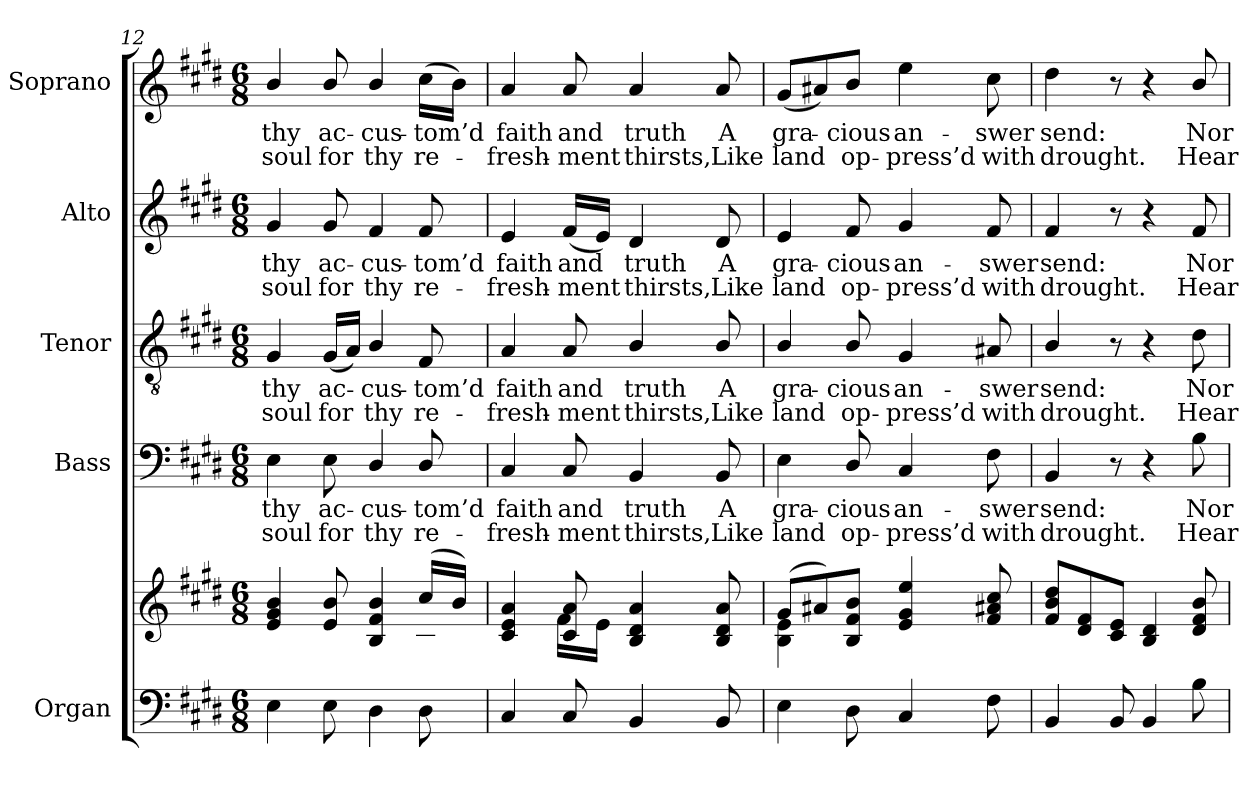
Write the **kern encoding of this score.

**kern	**kern	**kern	**text	**text	**kern	**text	**text	**kern	**text	**text	**kern	**text	**text
*part5	*part5	*part4	*part4	*part4	*part3	*part3	*part3	*part2	*part2	*part2	*part1	*part1	*part1
*staff6	*staff5	*staff4	*staff4	*staff4	*staff3	*staff3	*staff3	*staff2	*staff2	*staff2	*staff1	*staff1	*staff1
*I"Organ	*	*I"Bass	*	*	*I"Tenor	*	*	*I"Alto	*	*	*I"Soprano	*	*
*I'Org.	*	*I'B.	*	*	*I'T.	*	*	*I'A.	*	*	*I'S.	*	*
*clefF4	*clefG2	*clefF4	*	*	*clefGv2	*	*	*clefG2	*	*	*clefG2	*	*
*	*	*	*	*	*ITrd7c12	*	*	*	*	*	*	*	*
*k[f#c#g#d#]	*k[f#c#g#d#]	*k[f#c#g#d#]	*	*	*k[f#c#g#d#]	*	*	*k[f#c#g#d#]	*	*	*k[f#c#g#d#]	*	*
*E:	*E:	*E:	*	*	*E:	*	*	*E:	*	*	*E:	*	*
*M6/8	*M6/8	*M6/8	*	*	*M6/8	*	*	*M6/8	*	*	*M6/8	*	*
=12	=12	=12	=12	=12	=12	=12	=12	=12	=12	=12	=12	=12	=12
*	*^	*	*	*	*	*	*	*	*	*	*	*	*
!	!	!	!	!LO:LY:b:color=#000000	!LO:LY:b:color=#000000	!	!	!	!	!	!	!	!	!
!	!	!	!	!	!	!	!LO:LY:b:color=#000000	!LO:LY:b:color=#000000	!	!	!	!	!	!
!	!	!	!	!	!	!	!	!	!	!LO:LY:b:color=#000000	!LO:LY:b:color=#000000	!	!	!
!	!	!	!	!	!	!	!	!	!	!	!	!	!LO:LY:b:color=#000000	!LO:LY:b:color=#000000
4Ei\	4ei/ 4g#i 4bi	4ryy	4Ei\	thy	soul	4GG#i/	thy	soul	4g#i/	thy	soul	4bi/	thy	soul
!	!	!	!	!LO:LY:b:color=#000000	!LO:LY:b:color=#000000	!	!	!	!	!	!	!	!	!
!	!	!	!	!	!	!	!LO:LY:b:color=#000000	!LO:LY:b:color=#000000	!	!	!	!	!	!
!	!	!	!	!	!	!	!	!	!	!LO:LY:b:color=#000000	!LO:LY:b:color=#000000	!	!	!
!	!	!	!	!	!	!	!	!	!	!	!	!	!LO:LY:b:color=#000000	!LO:LY:b:color=#000000
8Ei\	8ei/ 8bi	16g#i\LL	8Ei\	ac-	for	(16GG#i/LL	ac-	for	8g#i/	ac-	for	8bi/	ac-	for
.	.	16ai\JJ	.	.	.	16AAi/JJ)	.	.	.	.	.	.	.	.
!	!	!	!	!LO:LY:b:color=#000000	!LO:LY:b:color=#000000	!	!	!	!	!	!	!	!	!
!	!	!	!	!	!	!	!LO:LY:b:color=#000000	!LO:LY:b:color=#000000	!	!	!	!	!	!
!	!	!	!	!	!	!	!	!	!	!LO:LY:b:color=#000000	!LO:LY:b:color=#000000	!	!	!
!	!	!	!	!	!	!	!	!	!	!	!	!	!LO:LY:b:color=#000000	!LO:LY:b:color=#000000
4D#i\	4Bi/ 4f#i 4bi	4ryy	4D#i/	-cus-	thy	4BBi/	-cus-	thy	4f#i/	-cus-	thy	4bi/	-cus-	thy
!	!	!	!	!LO:LY:b:color=#000000	!LO:LY:b:color=#000000	!	!	!	!	!	!	!	!	!
!	!	!	!	!	!	!	!LO:LY:b:color=#000000	!LO:LY:b:color=#000000	!	!	!	!	!	!
!	!	!	!	!	!	!	!	!	!	!LO:LY:b:color=#000000	!LO:LY:b:color=#000000	!	!	!
!	!	!	!	!	!	!	!	!	!	!	!	!	!LO:LY:b:color=#000000	!LO:LY:b:color=#000000
8D#i\	(16cc#i/LL	8Bi\ 8f#iJ	8D#i/	-tom’d	re-	8FF#i/	-tom’d	re-	8f#i/	-tom’d	re-	(16cc#i\LL	-tom’d	re-
.	16bi/JJ)	.	.	.	.	.	.	.	.	.	.	16bi\JJ)	.	.
!!LO:LB:g=z
=13	=13	=13	=13	=13	=13	=13	=13	=13	=13	=13	=13	=13	=13	=13
!	!	!	!	!LO:LY:b:color=#000000	!LO:LY:b:color=#000000	!	!	!	!	!	!	!	!	!
!	!	!	!	!	!	!	!LO:LY:b:color=#000000	!LO:LY:b:color=#000000	!	!	!	!	!	!
!	!	!	!	!	!	!	!	!	!	!LO:LY:b:color=#000000	!LO:LY:b:color=#000000	!	!	!
!	!	!	!	!	!	!	!	!	!	!	!	!	!LO:LY:b:color=#000000	!LO:LY:b:color=#000000
4C#i/	4c#i/ 4ei 4ai	4ryy	4C#i/	faith	-fresh-	4AAi/	faith	-fresh-	4ei/	faith	-fresh-	4ai/	faith	-fresh-
!	!	!	!	!LO:LY:b:color=#000000	!LO:LY:b:color=#000000	!	!	!	!	!	!	!	!	!
!	!	!	!	!	!	!	!LO:LY:b:color=#000000	!LO:LY:b:color=#000000	!	!	!	!	!	!
!	!	!	!	!	!	!	!	!	!	!LO:LY:b:color=#000000	!LO:LY:b:color=#000000	!	!	!
!	!	!	!	!	!	!	!	!	!	!	!	!	!LO:LY:b:color=#000000	!LO:LY:b:color=#000000
8C#i/	8c#i/ 8ai	16f#i\LL	8C#i/	and	-ment	8AAi/	and	-ment	(16f#i/LL	and	-ment	8ai/	and	-ment
.	.	16ei\JJ	.	.	.	.	.	.	16ei/JJ)	.	.	.	.	.
!	!	!	!	!LO:LY:b:color=#000000	!LO:LY:b:color=#000000	!	!	!	!	!	!	!	!	!
!	!	!	!	!	!	!	!LO:LY:b:color=#000000	!LO:LY:b:color=#000000	!	!	!	!	!	!
!	!	!	!	!	!	!	!	!	!	!LO:LY:b:color=#000000	!LO:LY:b:color=#000000	!	!	!
!	!	!	!	!	!	!	!	!	!	!	!	!	!LO:LY:b:color=#000000	!LO:LY:b:color=#000000
4BBi/	4Bi/ 4d#i 4ai	4.ryy	4BBi/	truth	thirsts,	4BBi/	truth	thirsts,	4d#i/	truth	thirsts,	4ai/	truth	thirsts,
!	!	!	!	!LO:LY:b:color=#000000	!LO:LY:b:color=#000000	!	!	!	!	!	!	!	!	!
!	!	!	!	!	!	!	!LO:LY:b:color=#000000	!LO:LY:b:color=#000000	!	!	!	!	!	!
!	!	!	!	!	!	!	!	!	!	!LO:LY:b:color=#000000	!LO:LY:b:color=#000000	!	!	!
!	!	!	!	!	!	!	!	!	!	!	!	!	!LO:LY:b:color=#000000	!LO:LY:b:color=#000000
8BBi/	8Bi/ 8d#i 8ai	.	8BBi/	A	Like	8BBi/	A	Like	8d#i/	A	Like	8ai/	A	Like
=14	=14	=14	=14	=14	=14	=14	=14	=14	=14	=14	=14	=14	=14	=14
!	!	!	!	!LO:LY:b:color=#000000	!LO:LY:b:color=#000000	!	!	!	!	!	!	!	!	!
!	!	!	!	!	!	!	!LO:LY:b:color=#000000	!LO:LY:b:color=#000000	!	!	!	!	!	!
!	!	!	!	!	!	!	!	!	!	!LO:LY:b:color=#000000	!LO:LY:b:color=#000000	!	!	!
!	!	!	!	!	!	!	!	!	!	!	!	!	!LO:LY:b:color=#000000	!LO:LY:b:color=#000000
4Ei\	(8g#i/L	4Bi\ 4ei	4Ei\	gra-	land	4BBi/	gra-	land	4ei/	gra-	land	(8g#i/L	gra-	land
.	8a#Xi/)	.	.	.	.	.	.	.	.	.	.	8a#Xi/)	.	.
!	!	!	!	!LO:LY:b:color=#000000	!LO:LY:b:color=#000000	!	!	!	!	!	!	!	!	!
!	!	!	!	!	!	!	!LO:LY:b:color=#000000	!LO:LY:b:color=#000000	!	!	!	!	!	!
!	!	!	!	!	!	!	!	!	!	!LO:LY:b:color=#000000	!LO:LY:b:color=#000000	!	!	!
!	!	!	!	!	!	!	!	!	!	!	!	!	!LO:LY:b:color=#000000	!LO:LY:b:color=#000000
8D#i\	8Bi/ 8f#i/ 8bi/J	2ryy	8D#i/	-cious	op-	8BBi/	-cious	op-	8f#i/	-cious	op-	8bi/J	-cious	op-
!	!	!	!	!LO:LY:b:color=#000000	!LO:LY:b:color=#000000	!	!	!	!	!	!	!	!	!
!	!	!	!	!	!	!	!LO:LY:b:color=#000000	!LO:LY:b:color=#000000	!	!	!	!	!	!
!	!	!	!	!	!	!	!	!	!	!LO:LY:b:color=#000000	!LO:LY:b:color=#000000	!	!	!
!	!	!	!	!	!	!	!	!	!	!	!	!	!LO:LY:b:color=#000000	!LO:LY:b:color=#000000
4C#i/	4ei/ 4g#i 4eei	.	4C#i/	an-	-press’d	4GG#i/	an-	-press’d	4g#i/	an-	-press’d	4eei\	an-	-press’d
!	!	!	!	!LO:LY:b:color=#000000	!LO:LY:b:color=#000000	!	!	!	!	!	!	!	!	!
!	!	!	!	!	!	!	!LO:LY:b:color=#000000	!LO:LY:b:color=#000000	!	!	!	!	!	!
!	!	!	!	!	!	!	!	!	!	!LO:LY:b:color=#000000	!LO:LY:b:color=#000000	!	!	!
!	!	!	!	!	!	!	!	!	!	!	!	!	!LO:LY:b:color=#000000	!LO:LY:b:color=#000000
8F#i\	8f#i/ 8a#Xi 8cc#i	.	8F#i\	-swer	with	8AA#Xi/	-swer	with	8f#i/	-swer	with	8cc#i\	-swer	with
*	*v	*v	*	*	*	*	*	*	*	*	*	*	*	*
=15	=15	=15	=15	=15	=15	=15	=15	=15	=15	=15	=15	=15	=15
!	!	!	!LO:LY:b:color=#000000	!LO:LY:b:color=#000000	!	!	!	!	!	!	!	!	!
!	!	!	!	!	!	!LO:LY:b:color=#000000	!LO:LY:b:color=#000000	!	!	!	!	!	!
!	!	!	!	!	!	!	!	!	!LO:LY:b:color=#000000	!LO:LY:b:color=#000000	!	!	!
!	!	!	!	!	!	!	!	!	!	!	!	!LO:LY:b:color=#000000	!LO:LY:b:color=#000000
4BBi/	8f#i/ 8bi/ 8dd#i/L	4BBi/	send:	drought.	4BBi/	send:	drought.	4f#i/	send:	drought.	4dd#i\	send:	drought.
.	8d#i/ 8f#i/	.	.	.	.	.	.	.	.	.	.	.	.
8BBi/	8c#i/ 8ei/J	8r	.	.	8r	.	.	8r	.	.	8r	.	.
4BBi/	4Bi/ 4d#i	4r	.	.	4r	.	.	4r	.	.	4r	.	.
!	!	!	!LO:LY:b:color=#000000	!LO:LY:b:color=#000000	!	!	!	!	!	!	!	!	!
!	!	!	!	!	!	!LO:LY:b:color=#000000	!LO:LY:b:color=#000000	!	!	!	!	!	!
!	!	!	!	!	!	!	!	!	!LO:LY:b:color=#000000	!LO:LY:b:color=#000000	!	!	!
!	!	!	!	!	!	!	!	!	!	!	!	!LO:LY:b:color=#000000	!LO:LY:b:color=#000000
8Bi\	8d#i/ 8f#i 8bi	8Bi\	Nor	Hear	8D#i\	Nor	Hear	8f#i/	Nor	Hear	8bi/	Nor	Hear
=	=	=	=	=	=	=	=	=	=	=	=	=	=
*-	*-	*-	*-	*-	*-	*-	*-	*-	*-	*-	*-	*-	*-
